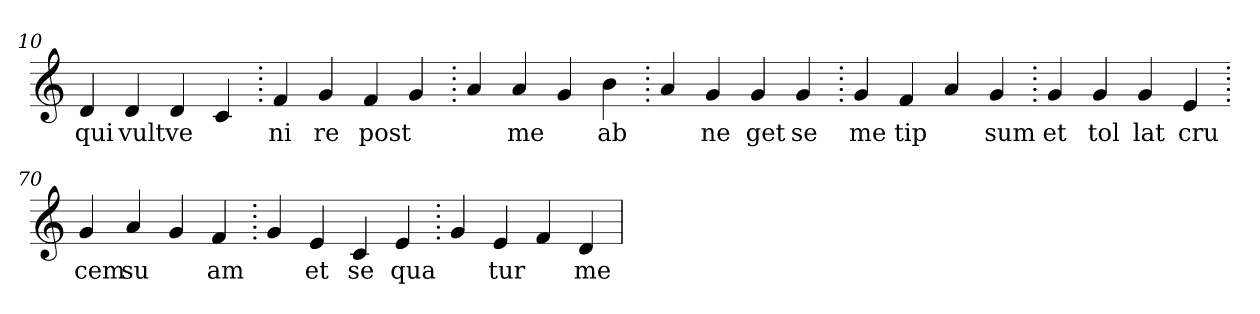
**kern	**text
*part1	*part1
*staff1	*staff1
*clefG2	*
=10.	=10.
4d	qui
4d	vult
4d	ve
4c	.
=20.	=20.
4f	ni
4g	re
4f	post
4g	.
=30.	=30.
4a	.
4a	me
4g	.
4b	ab
=40.	=40.
4a	.
4g	ne
4g	get
4g	se
=50.	=50.
4g	me
4f	tip
4a	.
4g	sum
=60.	=60.
4g	et
4g	tol
4g	lat
4e	cru
=70.	=70.
4g	cem
4a	su
4g	.
4f	am
=80.	=80.
4g	.
4e	et
4c	se
4e	qua
=90.	=90.
4g	.
4e	tur
4f	.
4d	me
=	=
*-	*-
